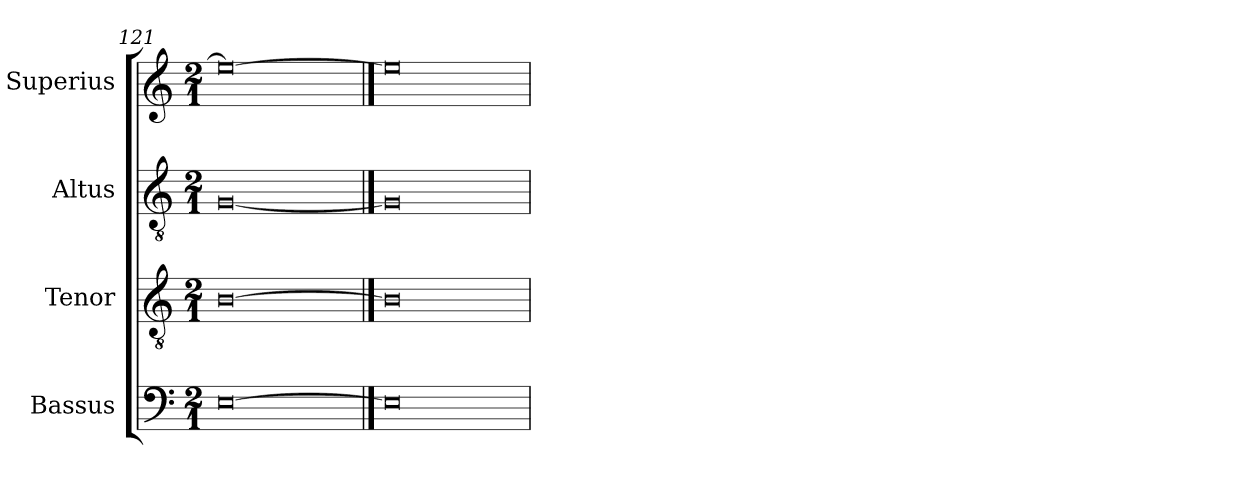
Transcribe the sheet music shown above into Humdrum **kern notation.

**kern	**kern	**kern	**kern
*part4	*part3	*part2	*part1
*staff4	*staff3	*staff2	*staff1
*I"Bassus	*I"Tenor	*I"Altus	*I"Superius
*I'B	*I'T	*I'A	*I'S
*clefF4	*clefGv2	*clefGv2	*clefG2
*k[]	*k[]	*k[]	*k[]
*C:	*C:	*C:	*C:
*M2/1	*M2/1	*M2/1	*M2/1
=121	=121	=121	=121
[0E	[0B	[0G	0ee_
==122	==122	==122	==122
0E]	0B]	0G]	0ee]
=	=	=	=
*-	*-	*-	*-
